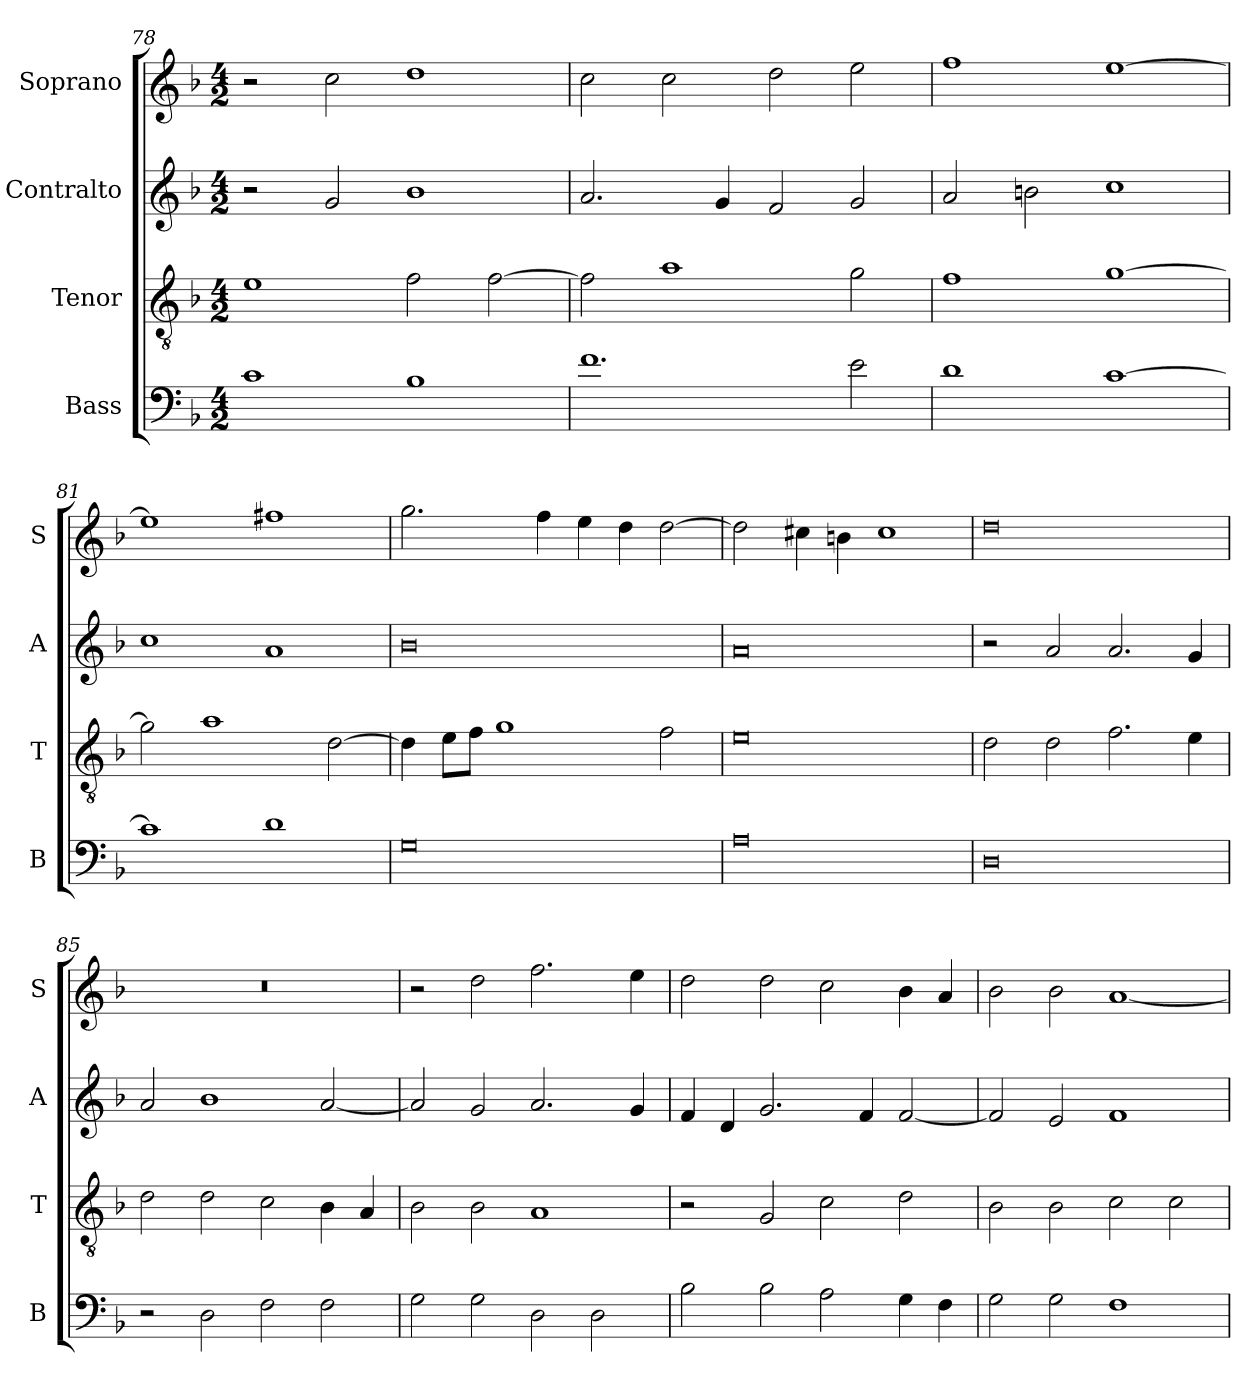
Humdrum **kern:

**kern	**kern	**kern	**kern
*part4	*part3	*part2	*part1
*staff4	*staff3	*staff2	*staff1
*I"Bass	*I"Tenor	*I"Contralto	*I"Soprano
*I'B	*I'T	*I'A	*I'S
*clefF4	*clefGv2	*clefG2	*clefG2
*k[b-]	*k[b-]	*k[b-]	*k[b-]
*D:aeo	*D:aeo	*D:aeo	*D:aeo
*M4/2	*M4/2	*M4/2	*M4/2
=78	=78	=78	=78
1c	1e	2r	2r
.	.	2g	2cc
1B-	2f	1b-	1dd
.	[2f	.	.
=79	=79	=79	=79
1.f	2f]	2.a	2cc
.	1a	.	2cc
.	.	4g	.
.	.	2f	2dd
2e	2g	2g	2ee
=80	=80	=80	=80
1d	1f	2a	1ff
.	.	2bn	.
[1c	[1g	1cc	[1ee
=81	=81	=81	=81
1c]	2g]	1cc	1ee]
.	1a	.	.
1d	.	1a	1ff#X
.	[2d	.	.
=82	=82	=82	=82
0G	4d]	0b-	2.gg
.	8e\L	.	.
.	8f\J	.	.
.	1g	.	.
.	.	.	4ff
.	.	.	4ee
.	.	.	4dd
.	2f	.	[2dd
=83	=83	=83	=83
0A	0e	0a	2dd]
.	.	.	4cc#X
.	.	.	4bn
.	.	.	1cc#
=84	=84	=84	=84
0D	2d	2r	0dd
.	2d	2a	.
.	2.f	2.a	.
.	4e	4g	.
=85	=85	=85	=85
2r	2d	2a	0r
2D	2d	1b-	.
2F	2c	.	.
2F	4B-	[2a	.
.	4A	.	.
=86	=86	=86	=86
2G	2B-	2a]	2r
2G	2B-	2g	2dd
2D	1A	2.a	2.ff
2D	.	.	.
.	.	4g	4ee
=87	=87	=87	=87
2B-	2r	4f	2dd
.	.	4d	.
2B-	2G	2.g	2dd
2A	2c	.	2cc
.	.	4f	.
4G	2d	[2f	4b-
4F	.	.	4a
=88	=88	=88	=88
2G	2B-	2f]	2b-
2G	2B-	2e	2b-
1F	2c	1f	[1a
.	2c	.	.
=	=	=	=
*-	*-	*-	*-
